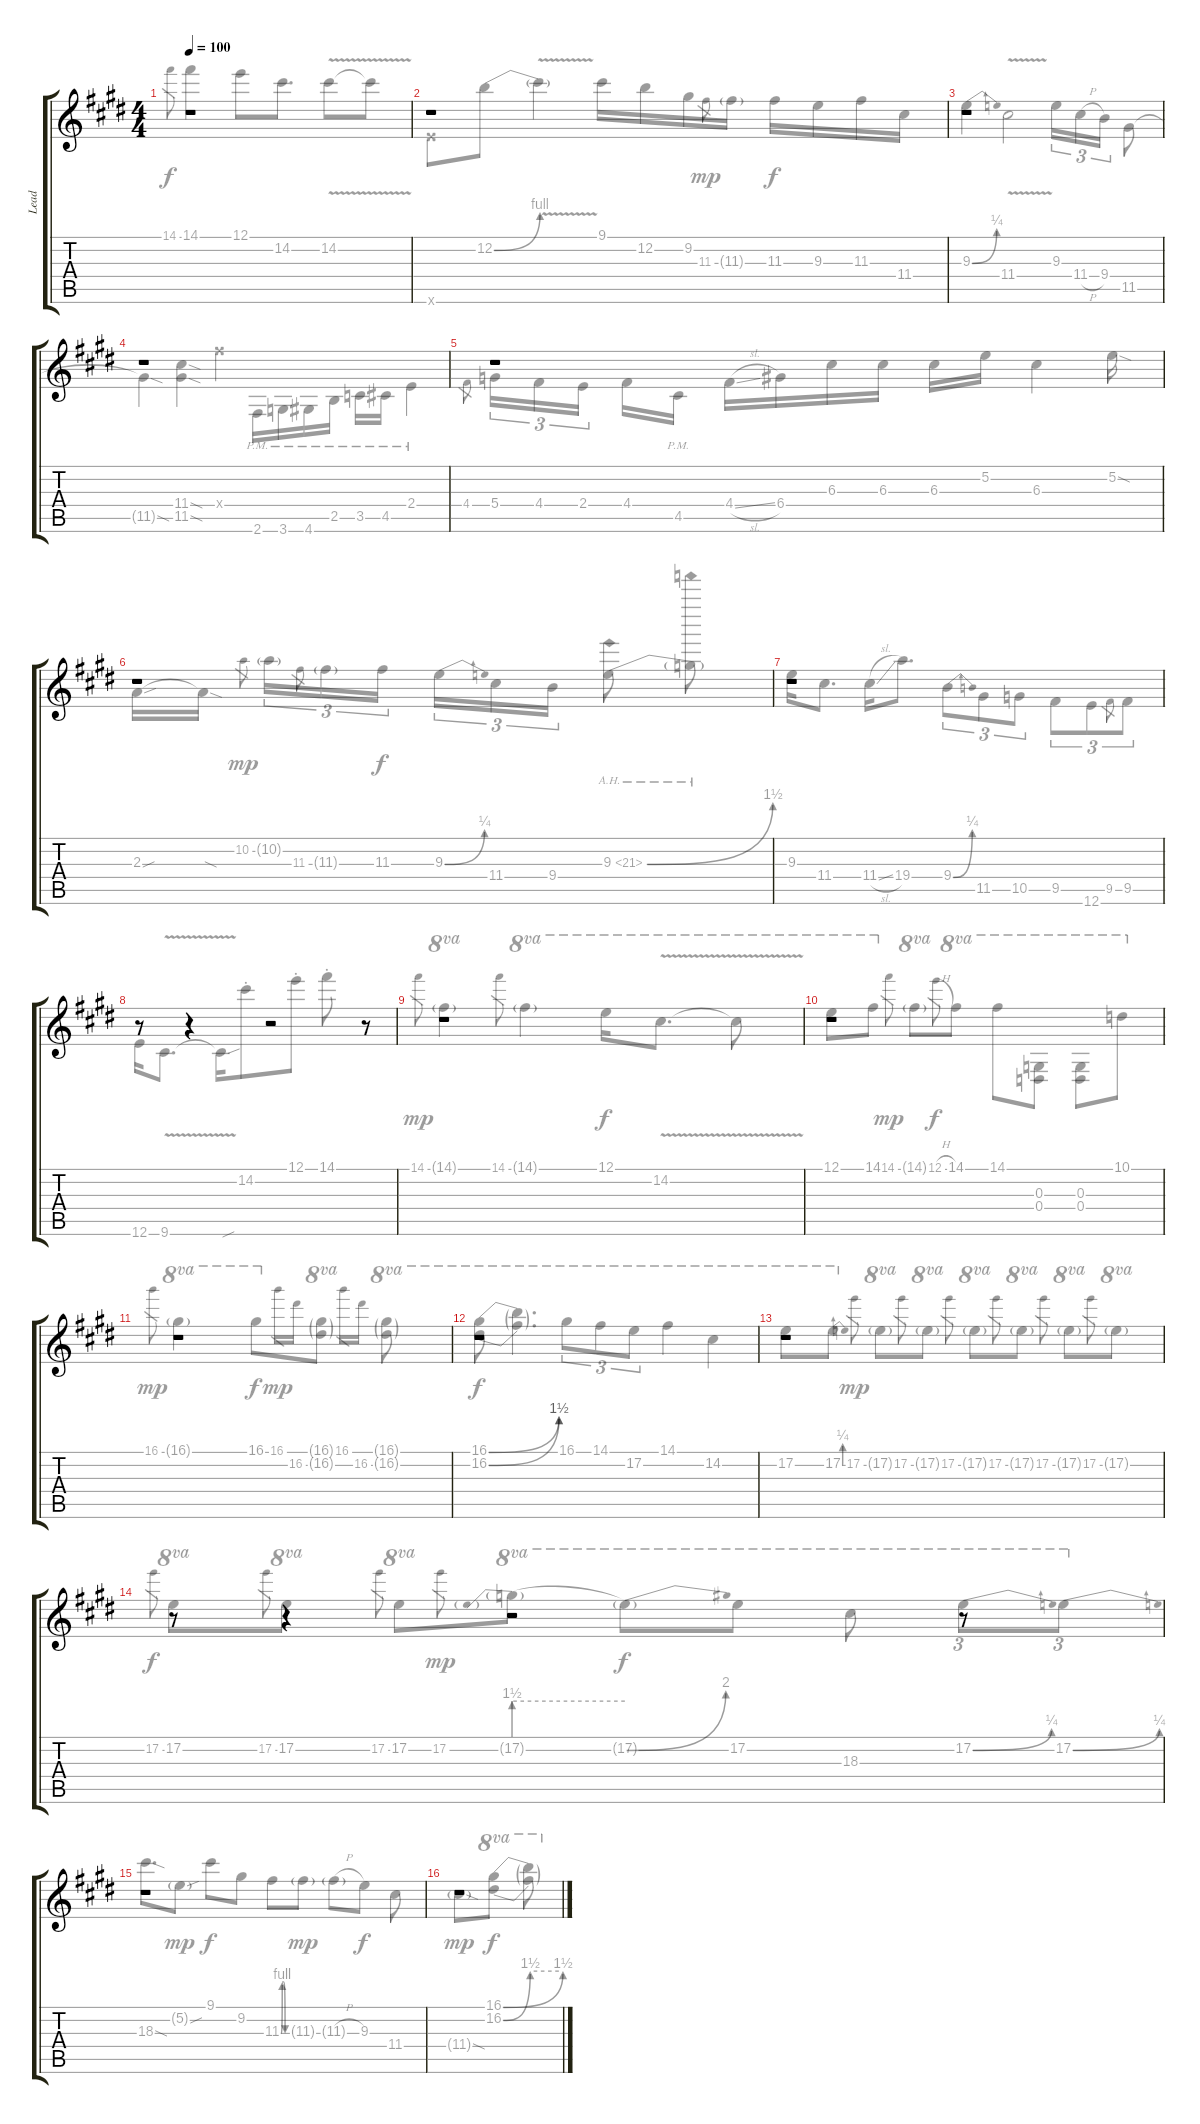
\track ("Lead" "Lead") {instrument overdrivenguitar}
\staff {score tabs}
\tuning (E4 B3 G3 D3 A2 E2) {hide}
\voice
\ts (4 4)
\tempo 100
\clef g2
\ks c#minor
r.1{dy f} |
r.1 |
r.1 |
r.1 |
\ks e
r.1 |
\ks c#minor
r.1 |
r.1 |
r.8 r.4 r.2 r.8 |
r.1 |
r.1 |
r.1 |
r.1 |
r.1 |
r.8 r.4 r.2 r.8 |
r.1 |
r.1
\voice
\clef g2
\ottava regular
\simile none
\ks c#minor
14.1.8{gr dy f} 14.1.4 12.1.8 14.2.8{d} 14.2{v}.8 14.2{v t}.8 |
12.6{x}.8 12.2{be (bend 0 0 60 4)}.8 12.2{v t}.4 9.1.16 12.2.16 9.2.16 11.3.8{gr dy mp} 11.3{g}.16 11.3.16{dy f} 9.3.16 11.3.16 11.4.16 |
9.3{be (bend 0 0 60 1)}.4 11.4{v}.2 9.3.16{tu (3 2)} 11.4{h}.16{tu (3 2)} 9.4.16{tu (3 2)} 11.5.8 |
11.5{sod t}.4 (11.4{sod} 11.5{sod}).4 16.4{x}.4 2.6{pm}.16 3.6{pm}.16 4.6{pm}.16 2.5{pm}.16 3.5{pm}.16 4.5{pm}.16 2.4{pm}.4 |
\ks e
4.4.8{gr} 5.4.16{tu (3 2)} 4.4.16{tu (3 2)} 2.4.16{tu (3 2) beam splitsecondary} 4.4.16 4.5{pm}.16 4.4{sl}.16 6.4.16 6.3.16 6.3.16 6.3.16 5.2.16 6.3.4 5.2{sod}.16 |
\ks c#minor
2.3{sou}.16 2.3{sod t}.16 10.2.8{gr dy mp beam splitsecondary} 10.2{g}.16{tu (3 2)} 11.3.8{gr} 11.3{g}.16{tu (3 2)} 11.3.16{tu (3 2) dy f} 9.3{be (bend 0 0 60 1)}.16{tu (3 2)} 11.4.16{tu (3 2)} 9.4.16{tu (3 2)} 9.3{be (bend 0 0 60 6) ah 12}.8 9.3{ah 15 t}.8 |
9.3.16 11.4.8{d} 11.4{sl}.16 19.4.8{d} 9.4{be (bend 0 0 60 1)}.8{tu (3 2)} 11.5.8{tu (3 2)} 10.5.8{tu (3 2)} 9.5.8{tu (3 2)} 12.6.8{tu (3 2)} 9.5.8{gr} 9.5.8{tu (3 2)} |
12.6.16 9.6{v}.8{d} 9.6{sou t}.16 14.2{st}.8 12.1{st}.8 14.1{st}.8 |
14.1.8{gr dy mp} 14.1{g}.4{ot 8va} 14.1.8{gr} 14.1{g}.4{ot 8va} 12.1.16{ot 8va dy f} 14.2{v}.8{d ot 8va} 14.2{t}.8{ot 8va} |
12.1.8{ot 8va} 14.1.8{ot 8va} 14.1.8{gr dy mp} 14.1{g}.8{ot 8va} 12.1{h}.8{gr dy f} 14.1.8{ot 8va} 14.1.8{ot 8va} (0.3 0.4).8{ot 8va} (0.3 0.4).8{ot 8va} 10.1.8{ot 8va} |
16.1.8{gr dy mp} 16.1{g}.4{ot 8va} 16.1.8{ot 8va dy f} 16.1.16{gr dy mp} 16.2.16{gr} (16.1{g} 16.2{g}).8{ot 8va} 16.1.16{gr} 16.2.16{gr} (16.1{g} 16.2{g}).8{ot 8va} |
(16.1{be (bend 0 0 60 6)} 16.2{be (bend 0 0 60 6)}).8{ot 8va dy f} (16.1{t} 16.2{t}).4{d ot 8va} 16.1.8{tu (3 2) ot 8va} 14.1.8{tu (3 2) ot 8va} 17.2.8{tu (3 2) ot 8va} 14.1.4{ot 8va} 14.2.4{ot 8va} |
17.2.8{ot 8va} 17.2{be (bend 0 0 60 1)}.8{ot 8va} 17.2.8{gr dy mp} 17.2{g}.8{ot 8va} 17.2.8{gr} 17.2{g}.8{ot 8va} 17.2.8{gr} 17.2{g}.8{ot 8va} 17.2.8{gr} 17.2{g}.8{ot 8va} 17.2.8{gr} 17.2{g}.8{ot 8va} 17.2.8{gr} 17.2{g}.8{ot 8va} |
17.2.8{gr dy f} 17.2.8{ot 8va} 17.2.8{gr} 17.2.8{ot 8va} 17.2.8{gr} 17.2.8{ot 8va} 17.2.8{gr dy mp} 17.2{be (prebend 0 6 60 6) g}.8{ot 8va} 17.2{be (bend 0 0 60 8) t}.8{ot 8va dy f} 17.2.8{ot 8va} 18.3.8{ot 8va} 17.2{be (bend 0 0 60 1)}.8{tu (3 2) ot 8va} 17.2{be (bend 0 0 60 1)}.8{tu (3 2) ot 8va} |
18.3{sod}.8{d} 5.2{sou g}.8{dy mp} 9.1.8{dy f} 9.2.8 11.3{be (custom 0 0 10 4 25 4 40 0 60 0)}.8 11.3{g}.8{dy mp} 11.3{h g}.8 9.3.8{dy f} 11.4.8 |
11.4{sod g}.8{dy mp} (16.1{be (bend 0 0 60 6)} 16.2{be (bend 0 0 60 6)}).8{ot 8va dy f} (16.1{t} 16.2{be (hold 0 6 60 6) t}).8{ot 8va}
